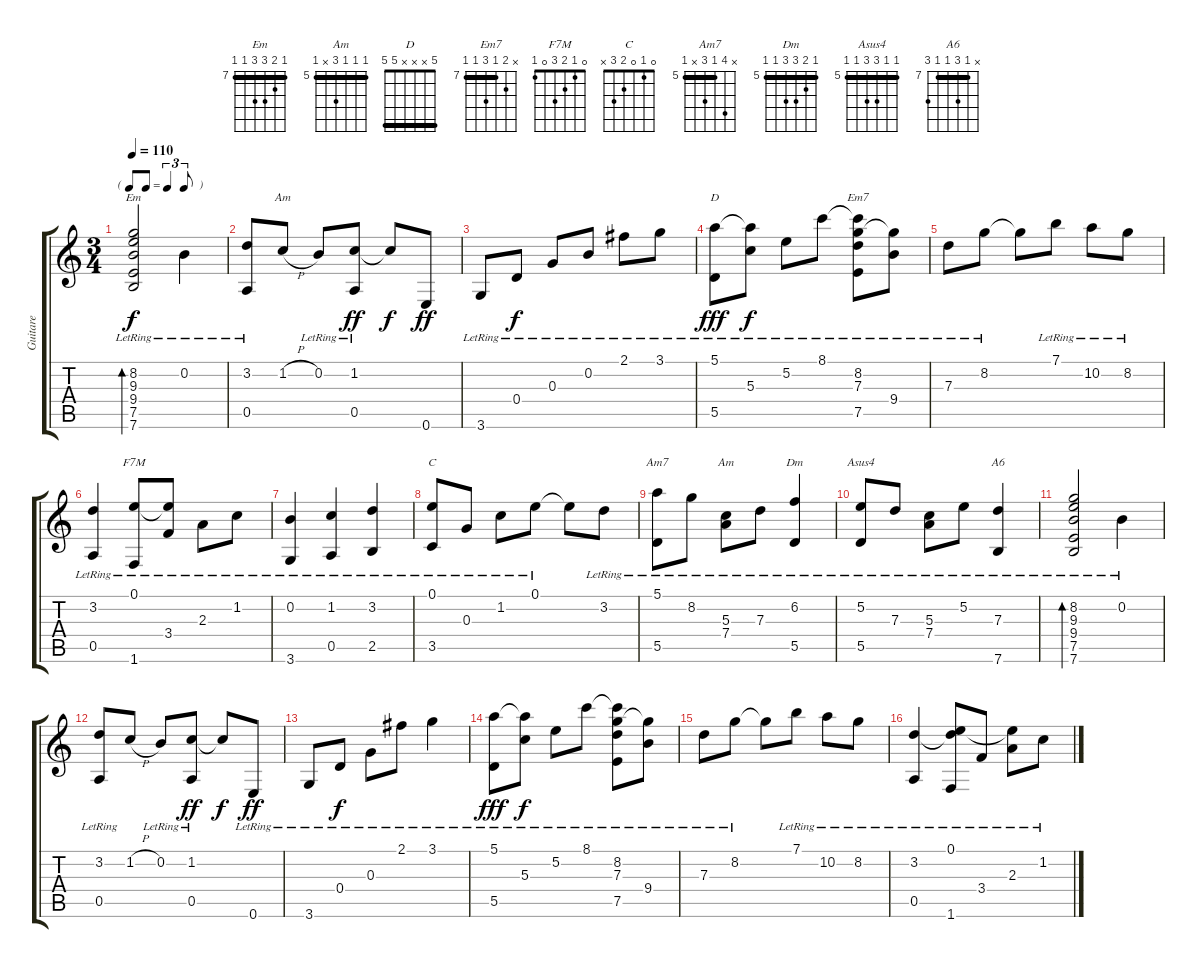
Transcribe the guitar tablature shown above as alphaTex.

\track ("Guitare" "Guitare") {instrument acousticguitarnylon}
\staff {score tabs}
\tuning (E4 B3 G3 D3 A2 E2) {hide}
\chord ("Em" 7 8 9 9 7 7) {firstfret 7 barre 7}
\chord ("Am" 0 1 2 2 0 x)
\chord ("D" 5 x x x 5 5) {barre 5}
\chord ("Em7" x 8 7 9 7 7) {firstfret 7 barre 7}
\chord ("F7M" 0 1 2 3 0 1)
\chord ("C" 0 1 0 2 3 x)
\chord ("Am7" x 8 5 7 x 5) {firstfret 5 barre 5}
\chord ("Am" 5 5 5 7 x 5) {firstfret 5 barre 5}
\chord ("Dm" 5 6 7 7 5 5) {firstfret 5 barre 5}
\chord ("Asus4" 5 5 7 7 5 5) {firstfret 5 barre 5}
\chord ("A6" x 7 9 7 7 9) {firstfret 7 barre 7}
\ts (3 4)
\tf triplet8th
\tempo 110
\clef g2
\ks c
(8.2{lr} 9.3{lr} 9.4{lr} 7.5{lr} 7.6{lr}).2{bd 240 ch "Em" dy f} 0.2{lr}.4 |
(3.2{lr} 0.5{lr}).8 1.2{h}.8{ch "Am"} 0.2{lr}.8 (1.2{lr} 0.5{lr}).8{dy ff} 1.2{t}.8{dy f} 0.6.8{dy ff} |
3.6{lr}.8 0.4{lr}.8{dy f} 0.3{lr}.8 0.2{lr}.8 2.1{lr}.8 3.1{lr}.8 |
(5.1{lr} 5.5{lr}).8{ch "D" dy fff} (5.1{t} 5.3{lr}).8{dy f} 5.2{lr}.8 8.1{lr}.8 (8.1{t} 8.2{lr} 7.3{lr} 7.5{lr}).8{ch "Em7"} (8.2{t} 9.4{lr}).8 |
7.3{lr}.8 8.2{lr}.8 8.2{t}.8 7.1{lr}.8 10.2{lr}.8 8.2{lr}.8 |
(3.2{lr} 0.5{lr}).4 (0.1{lr} 1.6{lr}).8{ch "F7M"} (0.1{t} 3.4{lr}).8 2.3{lr}.8 1.2{lr}.8 |
(0.2{lr} 3.6{lr}).4 (1.2{lr} 0.5{lr}).4 (3.2{lr} 2.5{lr}).4 |
(0.1{lr} 3.5{lr}).8{ch "C"} 0.3{lr}.8 1.2{lr}.8 0.1{lr}.8 0.1{t}.8 3.2{lr}.8 |
(5.1{lr} 5.5{lr}).8{ch "Am7"} 8.2{lr}.8 (5.3{lr} 7.4{lr}).8{ch "Am"} 7.3{lr}.8 (6.2{lr} 5.5{lr}).4{ch "Dm"} |
(5.2{lr} 5.5{lr}).8{ch "Asus4"} 7.3{lr}.8 (5.3{lr} 7.4{lr}).8 5.2{lr}.8 (7.3{lr} 7.6{lr}).4{ch "A6"} |
(8.2{lr} 9.3{lr} 9.4{lr} 7.5{lr} 7.6{lr}).2{bd 240} 0.2{lr}.4 |
(3.2{lr} 0.5{lr}).8 1.2{h}.8 0.2{lr}.8 (1.2{lr} 0.5{lr}).8{dy ff} 1.2{t}.8{dy f} 0.6{lr}.8{dy ff} |
3.6{lr}.8 0.4{lr}.8{dy f} 0.3{lr}.8 2.1{lr}.8 3.1{lr}.4 |
(5.1{lr} 5.5{lr}).8{dy fff} (5.1{t} 5.3{lr}).8{dy f} 5.2{lr}.8 8.1{lr}.8 (8.1{t} 8.2{lr} 7.3{lr} 7.5{lr}).8 (8.2{t} 9.4{lr}).8 |
7.3{lr}.8 8.2{lr}.8 8.2{t}.8 7.1{lr}.8 10.2{lr}.8 8.2{lr}.8 |
(3.2{lr} 0.5{lr}).4 (0.1{lr} 3.2{t} 1.6{lr}).8 3.4{lr}.8 (0.1{t} 2.3{lr}).8 1.2{lr}.8
